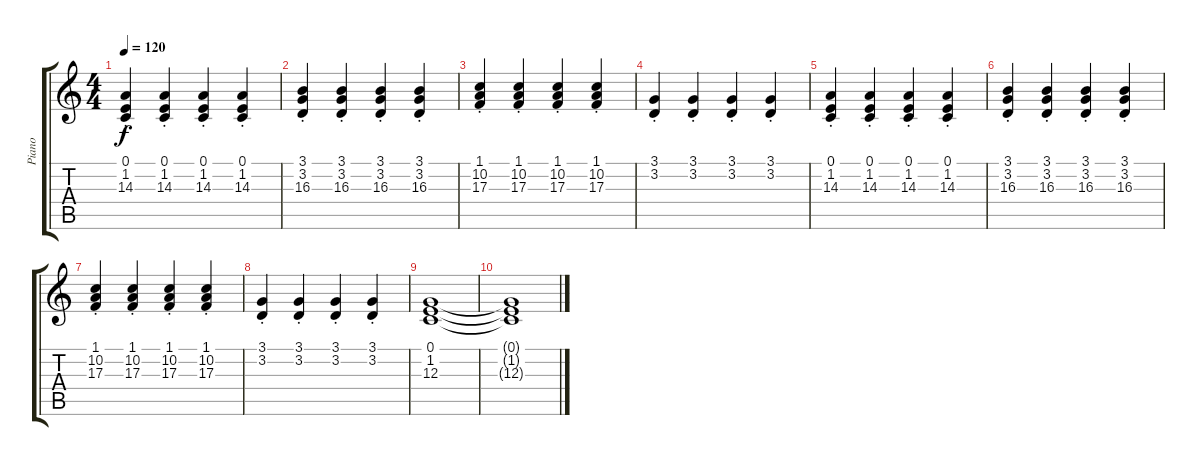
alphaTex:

\track ("Piano" "Piano") {instrument electricgrandpiano}
\staff {score tabs}
\tuning (E4 B3 G3 D3 A2 E2) {hide}
\ts (4 4)
\tempo 120
\clef g2
\ks c
(0.1{st} 1.2{st} 14.3{st}).4{dy f} (0.1{st} 1.2{st} 14.3{st}).4 (0.1{st} 1.2{st} 14.3{st}).4 (0.1{st} 1.2{st} 14.3{st}).4 |
(3.1{st} 3.2{st} 16.3{st}).4 (3.1{st} 3.2{st} 16.3{st}).4 (3.1{st} 3.2{st} 16.3{st}).4 (3.1{st} 3.2{st} 16.3{st}).4 |
(1.1{st} 10.2{st} 17.3{st}).4 (1.1{st} 10.2{st} 17.3{st}).4 (1.1{st} 10.2{st} 17.3{st}).4 (1.1{st} 10.2{st} 17.3{st}).4 |
(3.1{st} 3.2{st}).4 (3.1{st} 3.2{st}).4 (3.1{st} 3.2{st}).4 (3.1{st} 3.2{st}).4 |
(0.1{st} 1.2{st} 14.3{st}).4 (0.1{st} 1.2{st} 14.3{st}).4 (0.1{st} 1.2{st} 14.3{st}).4 (0.1{st} 1.2{st} 14.3{st}).4 |
(3.1{st} 3.2{st} 16.3{st}).4 (3.1{st} 3.2{st} 16.3{st}).4 (3.1{st} 3.2{st} 16.3{st}).4 (3.1{st} 3.2{st} 16.3{st}).4 |
(1.1{st} 10.2{st} 17.3{st}).4 (1.1{st} 10.2{st} 17.3{st}).4 (1.1{st} 10.2{st} 17.3{st}).4 (1.1{st} 10.2{st} 17.3{st}).4 |
(3.1{st} 3.2{st}).4 (3.1{st} 3.2{st}).4 (3.1{st} 3.2{st}).4 (3.1{st} 3.2{st}).4 |
(0.1 1.2 12.3).1 |
(0.1{t} 1.2{t} 12.3{t}).1
